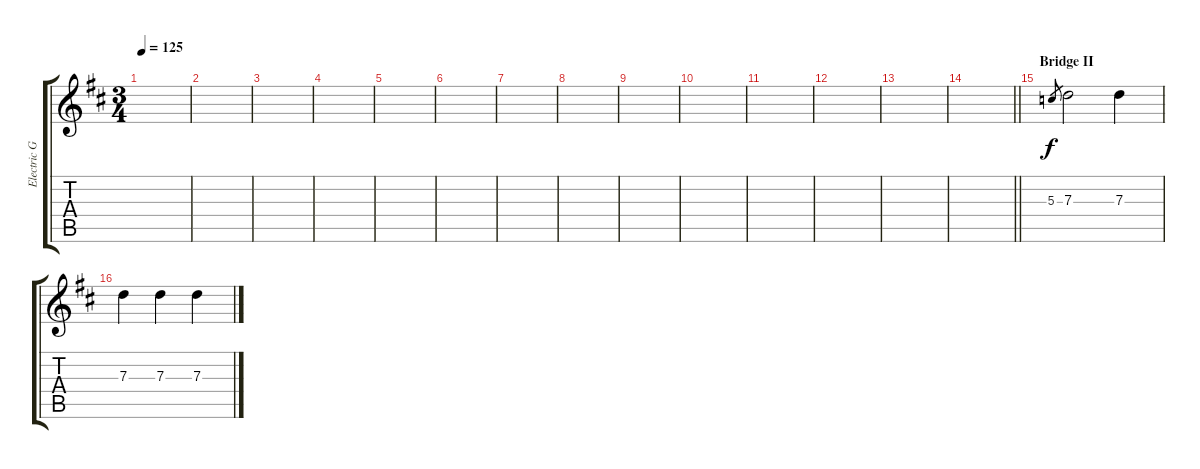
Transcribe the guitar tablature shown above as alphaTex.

\track ("Electric Guitar" "Electric G") {instrument overdrivenguitar}
\staff {score tabs}
\tuning (E4 B3 G3 D3 A2 E2) {hide}
\ts (3 4)
\tempo 125
\clef g2
\ks d
|
|
|
|
|
|
|
|
|
|
|
|
|
\barLineRight lightlight
|
\section ("" "Bridge II")
5.3.8{gr} 7.3.2 7.3.4 |
7.3.4 7.3.4 7.3.4
